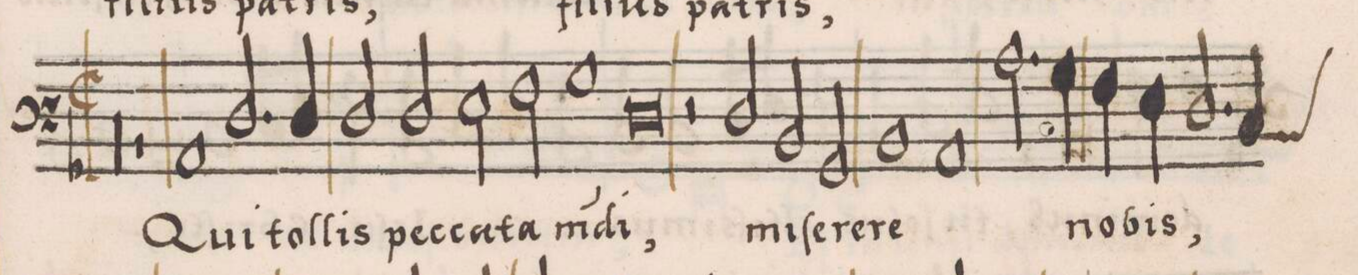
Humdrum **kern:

**kern	**text
*I"BASSVS	*
*clefF3	*
*k[b-]	*
*met(C|)	*
*M2/1	*
00r	.
=62-	=62-
=63-	=63-
1r	.
1C/	Qui
=64-	=64-
2.F/	tol-
4F/	-lis
2F/	pec-
2F/	-ca-
=65-	=65-
2G\	.
2A\	-ta
1B-\	m(un)-
=66-	=66-
0F\	-di,
=67-	=67-
2r	.
2F/	mi-
2D/	-ſe-
2BB-/	-re-
=68-	=68-
1D/	-re
1C/	.
=69-	=69-
2.c\	.
4B-\	.
4A\	no-
4G\	-bis,
2.F/	.
=70-	=70-
*custos:D	*
4E/	.
*-	*-
